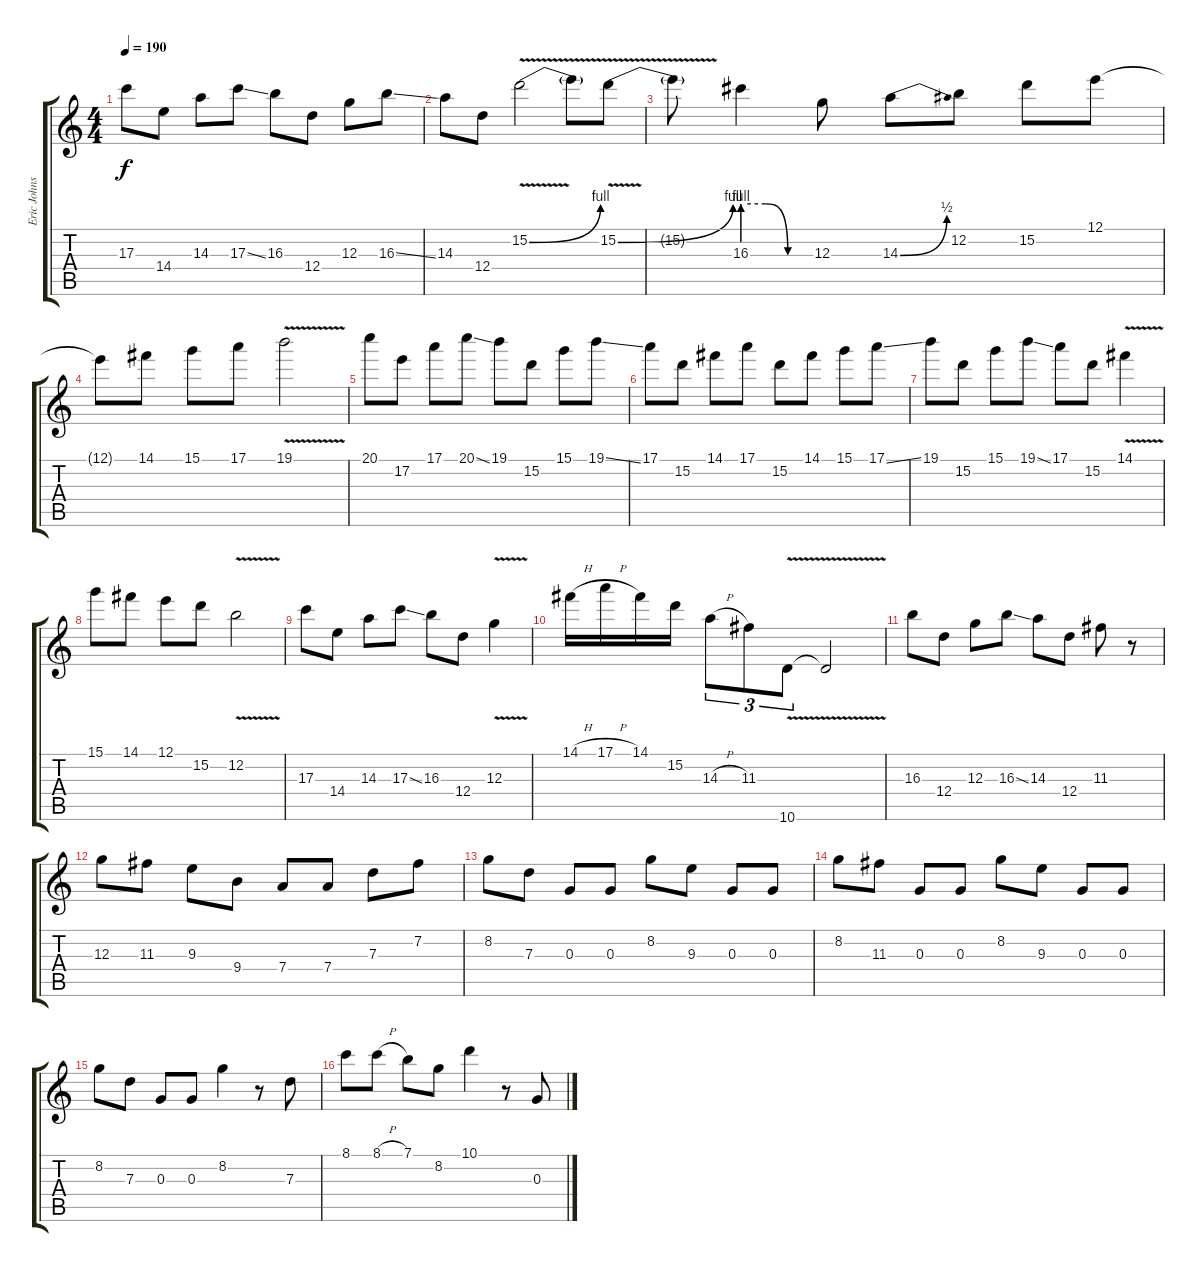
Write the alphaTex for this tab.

\track ("Eric Johnson" "Eric Johns") {instrument overdrivenguitar}
\staff {score tabs}
\tuning (E4 B3 G3 D3 A2 E2) {hide}
\ts (4 4)
\tempo 190
\clef g2
\ks c
17.3.8{dy f} 14.4.8 14.3.8 17.3{ss}.8 16.3.8 12.4.8 12.3.8 16.3{ss}.8 |
14.3.8 12.4.8 15.2{be (bend 0 0 60 4) v}.2 15.2{t}.8 15.2{be (bend 0 0 60 4) v}.8 |
15.2{t}.8 16.3{be (custom 0 4 20 4 40 0 60 0)}.4 12.3.8 14.3{be (bend 0 0 60 2)}.8 12.2.8 15.2.8 12.1.8 |
12.1{t}.8 14.1.8 15.1.8 17.1.8 19.1{v}.2 |
20.1.8 17.2.8 17.1.8 20.1{ss}.8 19.1.8 15.2.8 15.1.8 19.1{ss}.8 |
17.1.8 15.2.8 14.1.8 17.1.8 15.2.8 14.1.8 15.1.8 17.1{ss}.8 |
19.1.8 15.2.8 15.1.8 19.1{ss}.8 17.1.8 15.2.8 14.1{v}.4 |
15.1.8 14.1.8 12.1.8 15.2.8 12.2{v}.2 |
17.3.8 14.4.8 14.3.8 17.3{ss}.8 16.3.8 12.4.8 12.3{v}.4 |
14.1{h}.16 17.1{h}.16 14.1.16 15.2.16 14.3{h}.8{tu (3 2)} 11.3.8{tu (3 2)} 10.6{v}.8{tu (3 2)} 10.6{t}.2 |
16.3.8 12.4.8 12.3.8 16.3{ss}.8 14.3.8 12.4.8 11.3.8 r.8 |
12.3.8 11.3.8 9.3.8 9.4.8 7.4.8 7.4.8 7.3.8 7.2.8 |
8.2.8 7.3.8 0.3.8 0.3.8 8.2.8 9.3.8 0.3.8 0.3.8 |
8.2.8 11.3.8 0.3.8 0.3.8 8.2.8 9.3.8 0.3.8 0.3.8 |
8.2.8 7.3.8 0.3.8 0.3.8 8.2.4 r.8 7.3.8 |
8.1.8 8.1{h}.8 7.1.8 8.2.8 10.1.4 r.8 0.3.8
